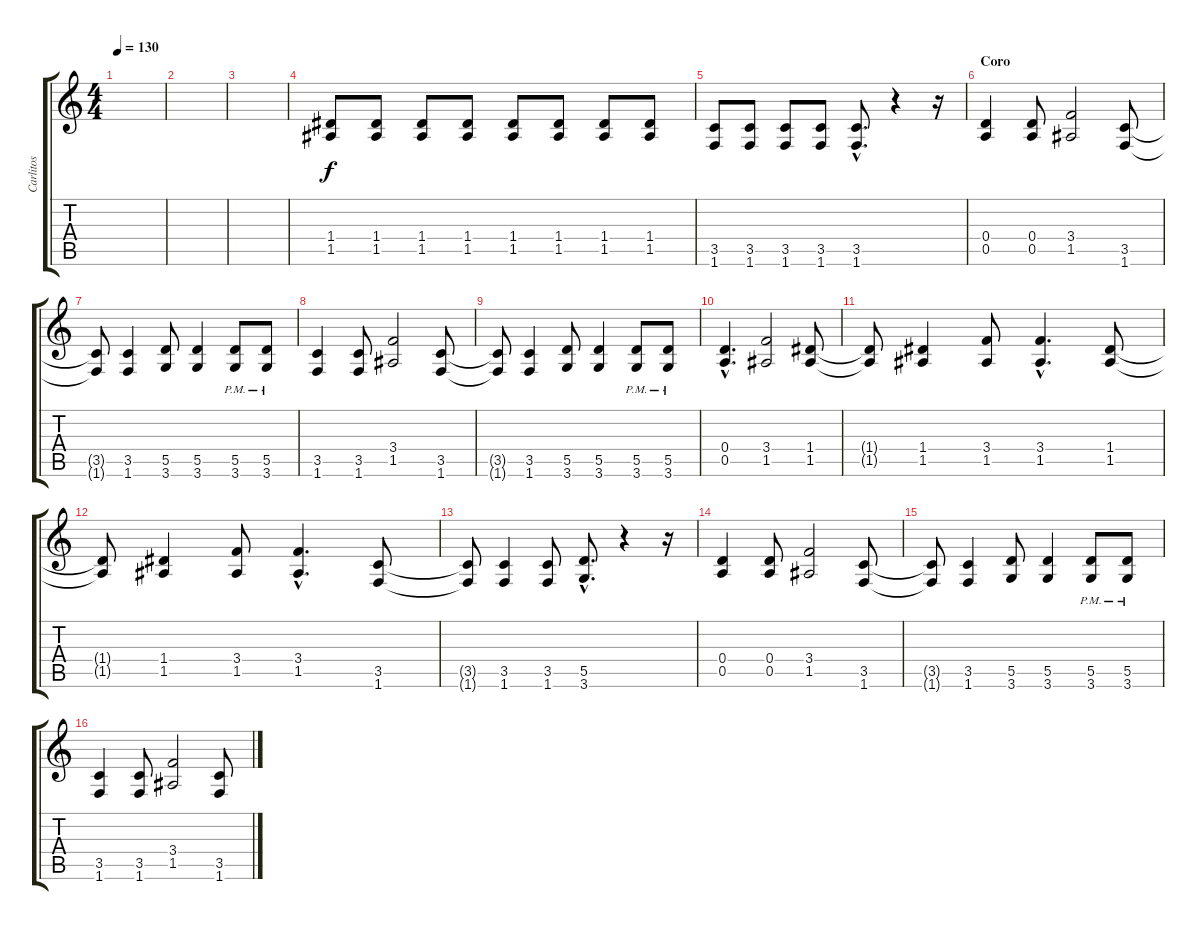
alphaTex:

\track ("Carlitos" "Carlitos") {instrument distortionguitar}
\staff {score tabs}
\tuning (E4 B3 G3 D3 A2 E2) {hide}
\ts (4 4)
\tempo 130
\clef g2
\ks c
|
|
|
(1.4 1.5).8{volume 13 instrument distortionguitar} (1.4 1.5).8 (1.4 1.5).8 (1.4 1.5).8 (1.4 1.5).8 (1.4 1.5).8 (1.4 1.5).8 (1.4 1.5).8 |
(3.5 1.6).8 (3.5 1.6).8 (3.5 1.6).8 (3.5 1.6).8 (3.5{hac} 1.6{hac}).8{d} r.4 r.16 |
\section ("" "Coro")
(0.4 0.5).4 (0.4 0.5).8 (3.4 1.5).2 (3.5 1.6).8 |
(3.5{t} 1.6{t}).8 (3.5 1.6).4 (5.5 3.6).8 (5.5 3.6).4 (5.5{pm} 3.6{pm}).8 (5.5{pm} 3.6{pm}).8 |
(3.5 1.6).4 (3.5 1.6).8 (3.4 1.5).2 (3.5 1.6).8 |
(3.5{t} 1.6{t}).8 (3.5 1.6).4 (5.5 3.6).8 (5.5 3.6).4 (5.5{pm} 3.6{pm}).8 (5.5{pm} 3.6{pm}).8 |
(0.4{hac} 0.5{hac}).4{d} (3.4 1.5).2 (1.4 1.5).8 |
(1.4{t} 1.5{t}).8 (1.4 1.5).4 (3.4 1.5).8 (3.4{hac} 1.5{hac}).4{d} (1.4 1.5).8 |
(1.4{t} 1.5{t}).8 (1.4 1.5).4 (3.4 1.5).8 (3.4{hac} 1.5{hac}).4{d} (3.5 1.6).8 |
(3.5{t} 1.6{t}).8 (3.5 1.6).4 (3.5 1.6).8 (5.5{hac} 3.6{hac}).8{d} r.4 r.16 |
(0.4 0.5).4 (0.4 0.5).8 (3.4 1.5).2 (3.5 1.6).8 |
(3.5{t} 1.6{t}).8 (3.5 1.6).4 (5.5 3.6).8 (5.5 3.6).4 (5.5{pm} 3.6{pm}).8 (5.5{pm} 3.6{pm}).8 |
(3.5 1.6).4 (3.5 1.6).8 (3.4 1.5).2 (3.5 1.6).8
